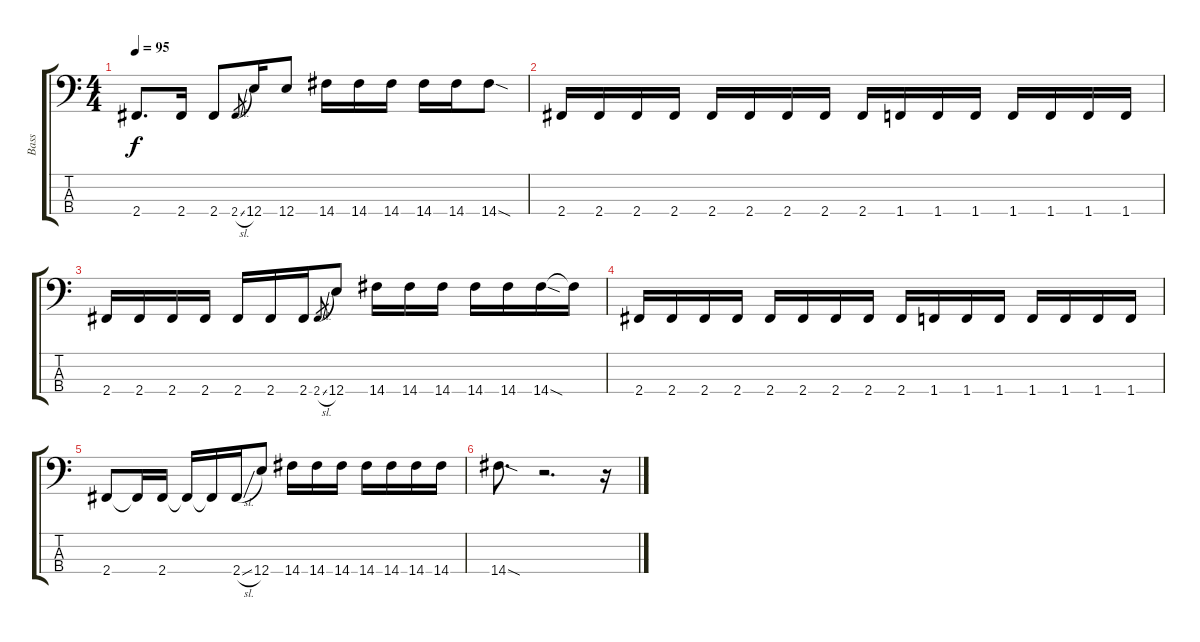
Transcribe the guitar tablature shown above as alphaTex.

\track ("Bass" "Bass") {instrument electricbassfinger}
\staff {score tabs}
\tuning (G2 D2 A1 E1) {hide}
\ts (4 4)
\tempo 95
\clef f4
\ks c
2.4.8{d dy f} 2.4.16 2.4.8 2.4{sl}.8{gr} 12.4.16 12.4.8 14.4.16 14.4.16 14.4.16 14.4.16 14.4.16 14.4{sod}.8 |
2.4.16 2.4.16 2.4.16 2.4.16 2.4.16 2.4.16 2.4.16 2.4.16 2.4.16 1.4.16 1.4.16 1.4.16 1.4.16 1.4.16 1.4.16 1.4.16 |
2.4.16 2.4.16 2.4.16 2.4.16 2.4.16 2.4.16 2.4.16 2.4{sl}.8{gr} 12.4.8 14.4.16 14.4.16 14.4.16 14.4.16 14.4.16 14.4{sod}.16 14.4{t}.16 |
2.4.16 2.4.16 2.4.16 2.4.16 2.4.16 2.4.16 2.4.16 2.4.16 2.4.16 1.4.16 1.4.16 1.4.16 1.4.16 1.4.16 1.4.16 1.4.16 |
2.4.8 2.4{t}.16 2.4.16 2.4{t}.16 2.4{t}.16 2.4{sl}.16 12.4.8 14.4.16 14.4.16 14.4.16 14.4.16 14.4.16 14.4.16 14.4.16 |
14.4{sod}.8{d} r.2{d} r.16
